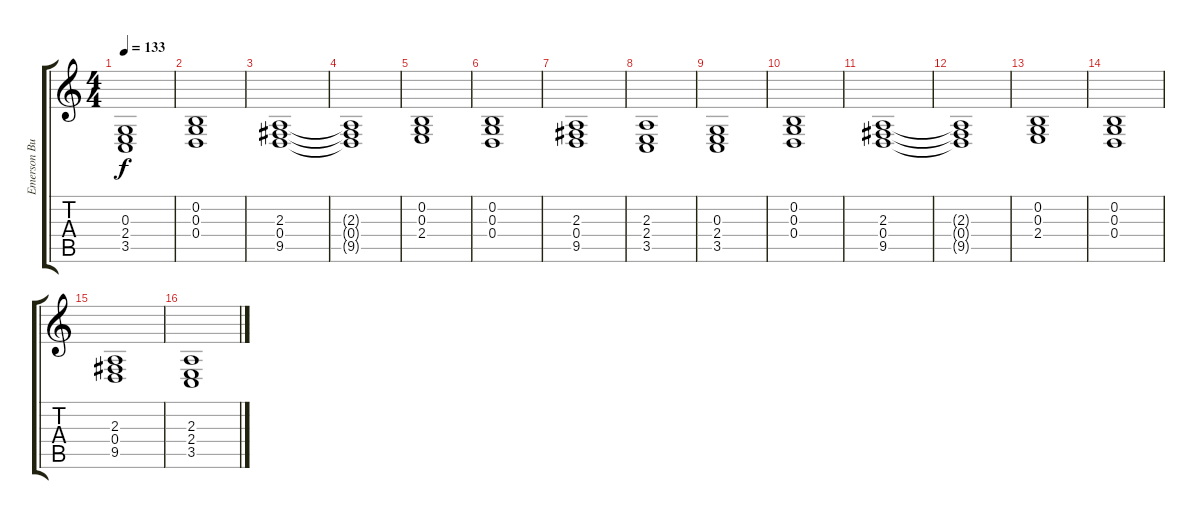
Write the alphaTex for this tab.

\track ("Emerson Burton (Keyboard)" "Emerson Bu") {instrument pad2warm}
\staff {score tabs}
\tuning (E4 B3 G3 D3 A2 E2) {hide}
\ts (4 4)
\tempo 133
\clef g2
\ks c
(0.3 2.4 3.5).1{dy f} |
(0.2 0.3 0.4).1 |
(2.3 0.4 9.5).1 |
(2.3{t} 0.4{t} 9.5{t}).1 |
(0.2 0.3 2.4).1 |
(0.2 0.3 0.4).1 |
(2.3 0.4 9.5).1 |
(2.3 2.4 3.5).1 |
(0.3 2.4 3.5).1 |
(0.2 0.3 0.4).1 |
(2.3 0.4 9.5).1 |
(2.3{t} 0.4{t} 9.5{t}).1 |
(0.2 0.3 2.4).1 |
(0.2 0.3 0.4).1 |
(2.3 0.4 9.5).1 |
(2.3 2.4 3.5).1
